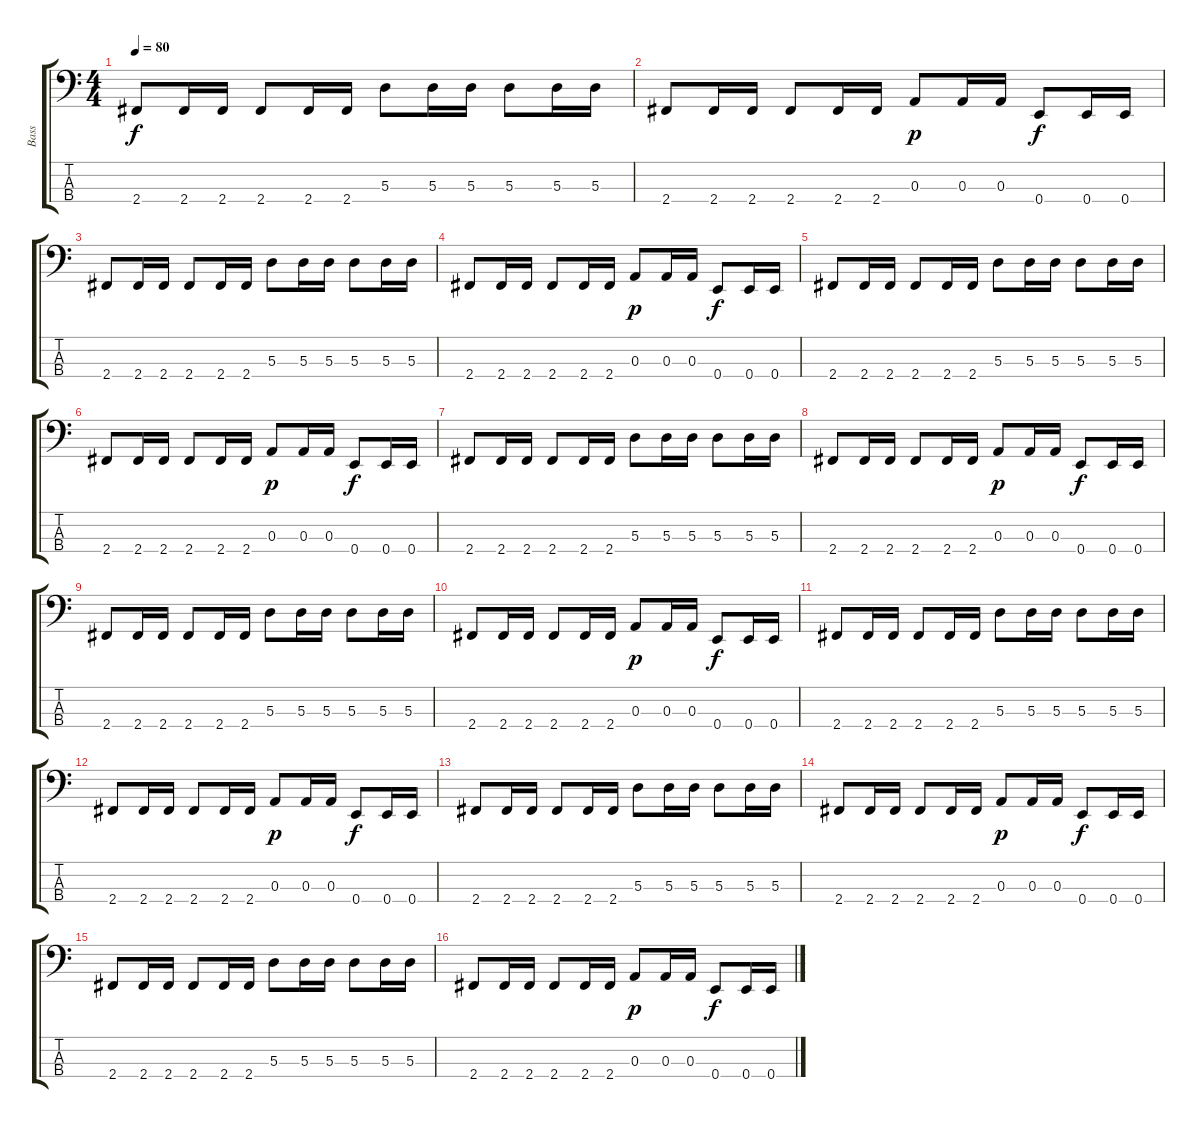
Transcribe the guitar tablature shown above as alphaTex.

\track ("Bass" "Bass") {instrument electricbassfinger}
\staff {score tabs}
\tuning (G2 D2 A1 E1) {hide}
\ts (4 4)
\tempo 80
\clef f4
\ks c
2.4.8{dy f} 2.4.16 2.4.16 2.4.8 2.4.16 2.4.16 5.3.8 5.3.16 5.3.16 5.3.8 5.3.16 5.3.16 |
2.4.8 2.4.16 2.4.16 2.4.8 2.4.16 2.4.16 0.3.8{dy p} 0.3.16 0.3.16 0.4.8{dy f} 0.4.16 0.4.16 |
2.4.8 2.4.16 2.4.16 2.4.8 2.4.16 2.4.16 5.3.8 5.3.16 5.3.16 5.3.8 5.3.16 5.3.16 |
2.4.8 2.4.16 2.4.16 2.4.8 2.4.16 2.4.16 0.3.8{dy p} 0.3.16 0.3.16 0.4.8{dy f} 0.4.16 0.4.16 |
2.4.8 2.4.16 2.4.16 2.4.8 2.4.16 2.4.16 5.3.8 5.3.16 5.3.16 5.3.8 5.3.16 5.3.16 |
2.4.8 2.4.16 2.4.16 2.4.8 2.4.16 2.4.16 0.3.8{dy p} 0.3.16 0.3.16 0.4.8{dy f} 0.4.16 0.4.16 |
2.4.8 2.4.16 2.4.16 2.4.8 2.4.16 2.4.16 5.3.8 5.3.16 5.3.16 5.3.8 5.3.16 5.3.16 |
2.4.8 2.4.16 2.4.16 2.4.8 2.4.16 2.4.16 0.3.8{dy p} 0.3.16 0.3.16 0.4.8{dy f} 0.4.16 0.4.16 |
2.4.8 2.4.16 2.4.16 2.4.8 2.4.16 2.4.16 5.3.8 5.3.16 5.3.16 5.3.8 5.3.16 5.3.16 |
2.4.8 2.4.16 2.4.16 2.4.8 2.4.16 2.4.16 0.3.8{dy p} 0.3.16 0.3.16 0.4.8{dy f} 0.4.16 0.4.16 |
2.4.8 2.4.16 2.4.16 2.4.8 2.4.16 2.4.16 5.3.8 5.3.16 5.3.16 5.3.8 5.3.16 5.3.16 |
2.4.8 2.4.16 2.4.16 2.4.8 2.4.16 2.4.16 0.3.8{dy p} 0.3.16 0.3.16 0.4.8{dy f} 0.4.16 0.4.16 |
2.4.8 2.4.16 2.4.16 2.4.8 2.4.16 2.4.16 5.3.8 5.3.16 5.3.16 5.3.8 5.3.16 5.3.16 |
2.4.8 2.4.16 2.4.16 2.4.8 2.4.16 2.4.16 0.3.8{dy p} 0.3.16 0.3.16 0.4.8{dy f} 0.4.16 0.4.16 |
2.4.8 2.4.16 2.4.16 2.4.8 2.4.16 2.4.16 5.3.8 5.3.16 5.3.16 5.3.8 5.3.16 5.3.16 |
2.4.8 2.4.16 2.4.16 2.4.8 2.4.16 2.4.16 0.3.8{dy p} 0.3.16 0.3.16 0.4.8{dy f} 0.4.16 0.4.16
